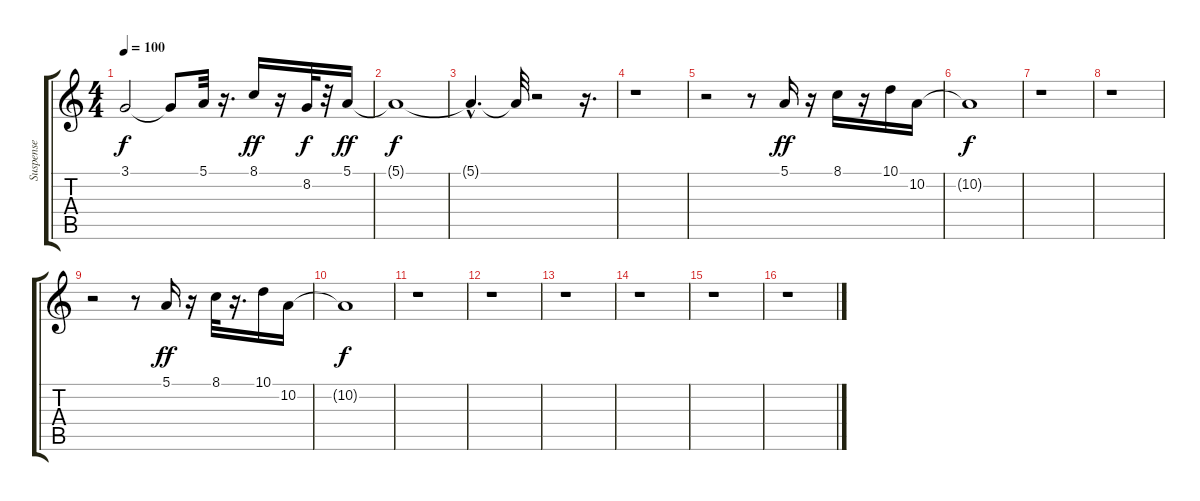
\track ("Suspense" "Suspense") {instrument guitarfretnoise}
\staff {score tabs}
\tuning (E4 B3 G3 D3 A2 E2) {hide}
\ts (4 4)
\tempo 100
\clef g2
\ks c
3.1.2{dy f} 3.1{t}.8 5.1.32 r.16{d} 8.1.16{dy ff} r.16 8.2.32{dy f} r.32 5.1.16{dy ff} |
5.1{t}.1{dy f} |
5.1{hac t}.4{d} 5.1{t}.32 r.2 r.16{d} |
r.1 |
r.2 r.8 5.1.16{dy ff} r.16 8.1.16 r.16 10.1.16 10.2.16 |
10.2{t}.1{dy f} |
r.1 |
r.1 |
r.2 r.8 5.1.16{dy ff} r.16 8.1.32 r.16{d} 10.1.16 10.2.16 |
10.2{t}.1{dy f} |
r.1 |
r.1 |
r.1 |
r.1 |
r.1 |
r.1
